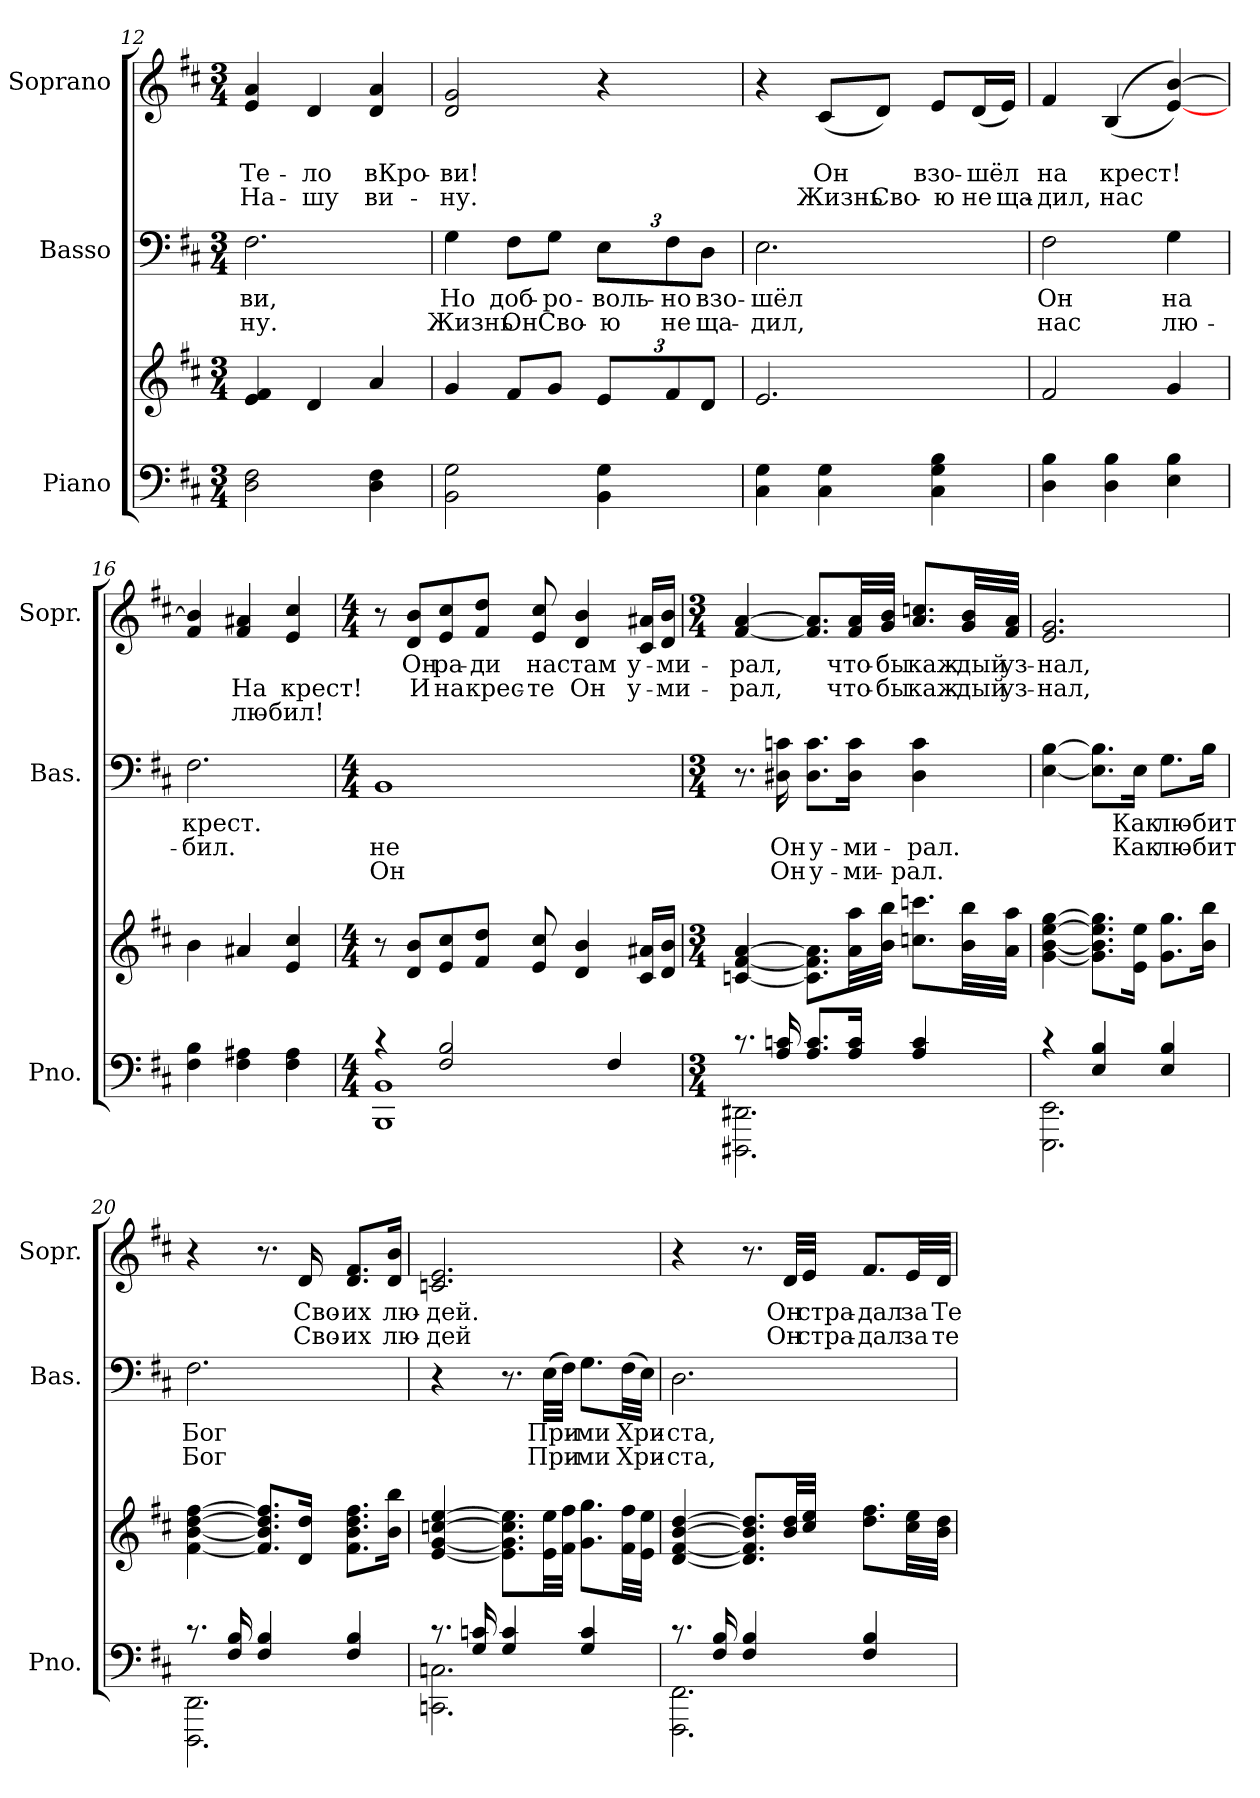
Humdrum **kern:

**kern	**kern	**kern	**text	**text	**text	**kern	**text	**text	**text
*part3	*part3	*part2	*part2	*part2	*part2	*part1	*part1	*part1	*part1
*staff4	*staff3	*staff2	*staff2	*staff2	*staff2	*staff1	*staff1	*staff1	*staff1
*I"Piano	*	*I"Basso	*	*	*	*I"Soprano	*	*	*
*I'Pno.	*	*I'Bas.	*	*	*	*I'Sopr.	*	*	*
*clefF4	*clefG2	*clefF4	*	*	*	*clefG2	*	*	*
*k[f#c#]	*k[f#c#]	*k[f#c#]	*	*	*	*k[f#c#]	*	*	*
*b:	*b:	*b:	*	*	*	*b:	*	*	*
*M3/4	*M3/4	*M3/4	*	*	*	*M3/4	*	*	*
=12	=12	=12	=12	=12	=12	=12	=12	=12	=12
!	!	!	!LO:LY:a	!LO:LY:a	!	!	!	!LO:LY:b	!LO:LY:b
2D\ 2F#\	4e/ 4f#/	2.F#\	-ви,	-ну.	.	4e/ 4a/	.	Те-	На-
!	!	!	!	!	!	!	!	!LO:LY:b	!LO:LY:b
.	4d/	.	.	.	.	4d/	.	-ло	-шу
!	!	!	!	!	!	!	!	!LO:LY:b	!LO:LY:b
4D\ 4F#\	4a/	.	.	.	.	4d/ 4a/	.	вКро-	ви-
=13	=13	=13	=13	=13	=13	=13	=13	=13	=13
!	!	!	!LO:LY:a	!LO:LY:a	!	!	!	!LO:LY:b	!LO:LY:b
2BB\ 2G\	4g/	4G\	Но	Жизнь	.	2d/ 2g/	.	-ви!	-ну.
!	!	!	!LO:LY:a	!LO:LY:a	!	!	!	!	!
.	8f#/L	8F#\L	доб-	Он	.	.	.	.	.
!	!	!	!LO:LY:a	!LO:LY:a	!	!	!	!	!
.	8g/J	8G\J	-ро-	Сво-	.	.	.	.	.
!	!	!	!LO:LY:a	!LO:LY:a	!	!	!	!	!
4BB\ 4G\	12e/L	12E\L	-воль-	-ю	.	4r	.	.	.
!	!	!	!LO:LY:a	!LO:LY:a	!	!	!	!	!
.	12f#/	12F#\	-но	не	.	.	.	.	.
!	!	!	!LO:LY:a	!LO:LY:a	!	!	!	!	!
.	12d/J	12D\J	взо-	ща-	.	.	.	.	.
!!LO:LB:g=z
=14	=14	=14	=14	=14	=14	=14	=14	=14	=14
!	!	!	!LO:LY:a	!LO:LY:a	!	!	!	!	!
4C#\ 4G\	2.e/	2.E\	-шёл	-дил,	.	4r	.	.	.
!	!	!	!	!	!	!	!	!LO:LY:b	!LO:LY:b
4C#\ 4G\	.	.	.	.	.	(>8c#/L	.	Он	Жизнь
!	!	!	!	!	!	!	!	!	!LO:LY:b
.	.	.	.	.	.	8d/J)	.	.	Сво-
!	!	!	!	!	!	!	!	!LO:LY:b	!LO:LY:b
4C#\ 4G\ 4B\	.	.	.	.	.	8e/L	.	взо-	-ю
!	!	!	!	!	!	!	!	!LO:LY:b	!LO:LY:b
.	.	.	.	.	.	(>16d/L	.	-шёл	не
!	!	!	!	!	!	!	!	!	!LO:LY:b
.	.	.	.	.	.	16e/JJ)	.	.	ща-
=15	=15	=15	=15	=15	=15	=15	=15	=15	=15
!	!	!	!LO:LY:a	!LO:LY:a	!	!	!	!LO:LY:b	!LO:LY:b
4D\ 4B\	2f#/	2F#\	Он	нас	.	4f#/	.	на	-дил,
!	!	!	!	!	!	!	!	!LO:LY:b	!LO:LY:b
4D\ 4B\	.	.	.	.	.	(<(4B/	.	крест!	нас
!	!	!	!LO:LY:a	!LO:LY:a	!	!	!	!	!
4E\ 4B\	4g/	4G\	на	лю-	.	[4e/ [4b/))	.	.	.
=16	=16	=16	=16	=16	=16	=16	=16	=16	=16
!	!	!	!LO:LY:a	!LO:LY:a	!	!	!	!	!
4F#\ 4B\	4b\	2.F#\	крест.	-бил.	.	4f#/ 4b/]	.	.	.
!	!	!	!	!	!	!	!	!LO:LY:b	!LO:LY:b
4F#\ 4A#X\	4a#X/	.	.	.	.	4f#/ 4a#X/	.	На	лю-
!	!	!	!	!	!	!	!	!LO:LY:b	!LO:LY:b
4F#\ 4A#\	4e/ 4cc#/	.	.	.	.	4e/ 4cc#/	.	крест!	-бил!
!!LO:LB:g=z
=17	=17	=17	=17	=17	=17	=17	=17	=17	=17
*M4/4	*M4/4	*M4/4	*	*	*	*M4/4	*	*	*
*^	*	*	*	*	*	*	*	*	*
!	!	!	!	!	!LO:LY:a	!LO:LY:a	!	!	!	!
4rc	1BBB 1BB	8r	1BB	.	не	Он	8r	.	.	.
!	!	!	!	!	!	!	!	!LO:LY:b	!LO:LY:b	!
.	.	8d/ 8b/L	.	.	.	.	8d/ 8b/L	Он	И	.
!	!	!	!	!	!	!	!	!LO:LY:b	!LO:LY:b	!
2F#/ 2B/	.	8e/ 8cc#/	.	.	.	.	8e/ 8cc#/	ра-	на	.
!	!	!	!	!	!	!	!	!LO:LY:b	!LO:LY:b	!
.	.	8f#/ 8dd/J	.	.	.	.	8f#/ 8dd/J	-ди	крес-	.
!	!	!	!	!	!	!	!	!LO:LY:b	!LO:LY:b	!
.	.	8e/ 8cc#/	.	.	.	.	8e/ 8cc#/	нас	-те	.
!	!	!	!	!	!	!	!	!LO:LY:b	!LO:LY:b	!
.	.	4d/ 4b/	.	.	.	.	4d/ 4b/	там	Он	.
4F#/	.	.	.	.	.	.	.	.	.	.
!	!	!	!	!	!	!	!	!LO:LY:b	!LO:LY:b	!
.	.	16c#/ 16a#X/LL	.	.	.	.	16c#/ 16a#X/LL	у-	у-	.
!	!	!	!	!	!	!	!	!LO:LY:b	!LO:LY:b	!
.	.	16d/ 16b/JJ	.	.	.	.	16d/ 16b/JJ	-ми-	-ми-	.
=18	=18	=18	=18	=18	=18	=18	=18	=18	=18	=18
*M3/4	*	*M3/4	*M3/4	*	*	*	*M3/4	*	*	*
!	!	!	!	!	!	!	!	!LO:LY:b	!LO:LY:b	!
8.rc	2.DDD#X\ 2.DD#X\	[4cn/ [4f#/ [4a/	8.r	.	.	.	[4f#/ [4a/	-рал,	-рал,	.
!	!	!	!	!	!LO:LY:a	!LO:LY:a	!	!	!	!
16A/ 16cn/	.	.	16D#X\ 16cn\	.	Он	Он	.	.	.	.
!	!	!	!	!	!LO:LY:a	!LO:LY:a	!	!	!	!
8.A/ 8.c/L	.	8.c\] 8.f#\] 8.a\]L	8.D#\ 8.c\L	.	у-	у-	8.f#/] 8.a/]L	.	.	.
!	!	!	!	!	!LO:LY:a	!LO:LY:a	!	!LO:LY:b	!LO:LY:b	!
16A/ 16c/Jk	.	32a\ 32aa\LL	16D#\ 16c\Jk	.	-ми-	-ми-	32f#/ 32a/LL	что-	что-	.
!	!	!	!	!	!	!	!	!LO:LY:b	!LO:LY:b	!
.	.	32b\ 32bb\JJJ	.	.	.	.	32g/ 32b/JJJ	-бы	-бы	.
!	!	!	!	!	!LO:LY:a	!LO:LY:a	!	!LO:LY:b	!LO:LY:b	!
4A/ 4c/	.	8.ccn\ 8.cccn\L	4D#\ 4c\	.	-рал.	-рал.	8.a/ 8.ccn/L	каж-	каж-	.
!	!	!	!	!	!	!	!	!LO:LY:b	!LO:LY:b	!
.	.	32b\ 32bb\LL	.	.	.	.	32g/ 32b/LL	-дый	-дый	.
!	!	!	!	!	!	!	!	!LO:LY:b	!LO:LY:b	!
.	.	32a\ 32aa\JJJ	.	.	.	.	32f#/ 32a/JJJ	уз-	уз-	.
!!LO:PB:g=z
=19	=19	=19	=19	=19	=19	=19	=19	=19	=19	=19
!	!	!	!	!	!	!	!	!LO:LY:b	!LO:LY:b	!
4rc	2.EEE\ 2.EE\	[4g\ [4b\ [4ee\ [4gg\	[4E\ [4B\	.	.	.	2.e/ 2.g/	-нал,	-нал,	.
4E/ 4B/	.	8.g\] 8.b\] 8.ee\] 8.gg\]L	8.E\] 8.B\]L	.	.	.	.	.	.	.
!	!	!	!	!LO:LY:a	!LO:LY:a	!	!	!	!	!
.	.	16e\ 16ee\Jk	16E\Jk	Как	Как	.	.	.	.	.
!	!	!	!	!LO:LY:a	!LO:LY:a	!	!	!	!	!
4E/ 4B/	.	8.g\ 8.gg\L	8.G\L	лю-	лю-	.	.	.	.	.
!	!	!	!	!LO:LY:a	!LO:LY:a	!	!	!	!	!
.	.	16b\ 16bb\Jk	16B\Jk	-бит	-бит	.	.	.	.	.
=20	=20	=20	=20	=20	=20	=20	=20	=20	=20	=20
!	!	!	!	!LO:LY:a	!LO:LY:a	!	!	!	!	!
8.rc	2.DDD\ 2.DD\	[4f#\ [4b\ [4dd\ [4ff#\	2.F#\	Бог	Бог	.	4r	.	.	.
16F#/ 16B/	.	.	.	.	.	.	.	.	.	.
4F#/ 4B/	.	8.f#/] 8.b/] 8.dd/] 8.ff#/]L	.	.	.	.	8.r	.	.	.
!	!	!	!	!	!	!	!	!LO:LY:b	!LO:LY:b	!
.	.	16d/ 16dd/Jk	.	.	.	.	16d/	Сво-	Сво-	.
!	!	!	!	!	!	!	!	!LO:LY:b	!LO:LY:b	!
4F#/ 4B/	.	8.f#\ 8.b\ 8.dd\ 8.ff#\L	.	.	.	.	8.d/ 8.f#/L	-их	-их	.
!	!	!	!	!	!	!	!	!LO:LY:b	!LO:LY:b	!
.	.	16b\ 16bb\Jk	.	.	.	.	16d/ 16b/Jk	лю-	лю-	.
!!LO:LB:g=z
=21	=21	=21	=21	=21	=21	=21	=21	=21	=21	=21
!	!	!	!	!	!	!	!	!LO:LY:b	!LO:LY:b	!
8.rc	2.CCn\ 2.Cn\	[4e/ [4g/ [4ccn/ [4ee/	4r	.	.	.	2.cn/ 2.e/	-дей.	-дей	.
16G/ 16cn/	.	.	.	.	.	.	.	.	.	.
4G/ 4c/	.	8.e\] 8.g\] 8.cc\] 8.ee\]L	8.r	.	.	.	.	.	.	.
!	!	!	!	!LO:LY:a	!LO:LY:a	!	!	!	!	!
.	.	32e\ 32ee\LL	(>32E\LLL	При-	При-	.	.	.	.	.
.	.	32f#\ 32ff#\JJJ	32F#\JJJ)	.	.	.	.	.	.	.
!	!	!	!	!LO:LY:a	!LO:LY:a	!	!	!	!	!
4G/ 4c/	.	8.g\ 8.gg\L	8.G\L	-ми	-ми	.	.	.	.	.
!	!	!	!	!LO:LY:a	!LO:LY:a	!	!	!	!	!
.	.	32f#\ 32ff#\LL	(>32F#\LL	Хри-	Хри-	.	.	.	.	.
.	.	32e\ 32ee\JJJ	32E\JJJ)	.	.	.	.	.	.	.
=22	=22	=22	=22	=22	=22	=22	=22	=22	=22	=22
!	!	!	!	!LO:LY:a	!LO:LY:a	!	!	!	!	!
8.rc	2.FFF#\ 2.FF#\	[4d/ [4f#/ [4b/ [4dd/	2.D\	-ста,	-ста,	.	4r	.	.	.
16F#/ 16B/	.	.	.	.	.	.	.	.	.	.
4F#/ 4B/	.	8.d/] 8.f#/] 8.b/] 8.dd/]L	.	.	.	.	8.r	.	.	.
!	!	!	!	!	!	!	!	!LO:LY:b	!LO:LY:b	!
.	.	32b/ 32dd/LL	.	.	.	.	32d/LLL	Он	Он	.
!	!	!	!	!	!	!	!	!LO:LY:b	!LO:LY:b	!
.	.	32cc#/ 32ee/JJJ	.	.	.	.	32e/JJJ	стра-	стра-	.
!	!	!	!	!	!	!	!	!LO:LY:b	!LO:LY:b	!
4F#/ 4B/	.	8.dd\ 8.ff#\L	.	.	.	.	8.f#/L	-дал	-дал	.
!	!	!	!	!	!	!	!	!LO:LY:b	!LO:LY:b	!
.	.	32cc#\ 32ee\LL	.	.	.	.	32e/LL	за	за	.
!	!	!	!	!	!	!	!	!LO:LY:b	!LO:LY:b	!
.	.	32b\ 32dd\JJJ	.	.	.	.	32d/JJJ	Те-	те-	.
*v	*v	*	*	*	*	*	*	*	*	*
=	=	=	=	=	=	=	=	=	=
*-	*-	*-	*-	*-	*-	*-	*-	*-	*-
